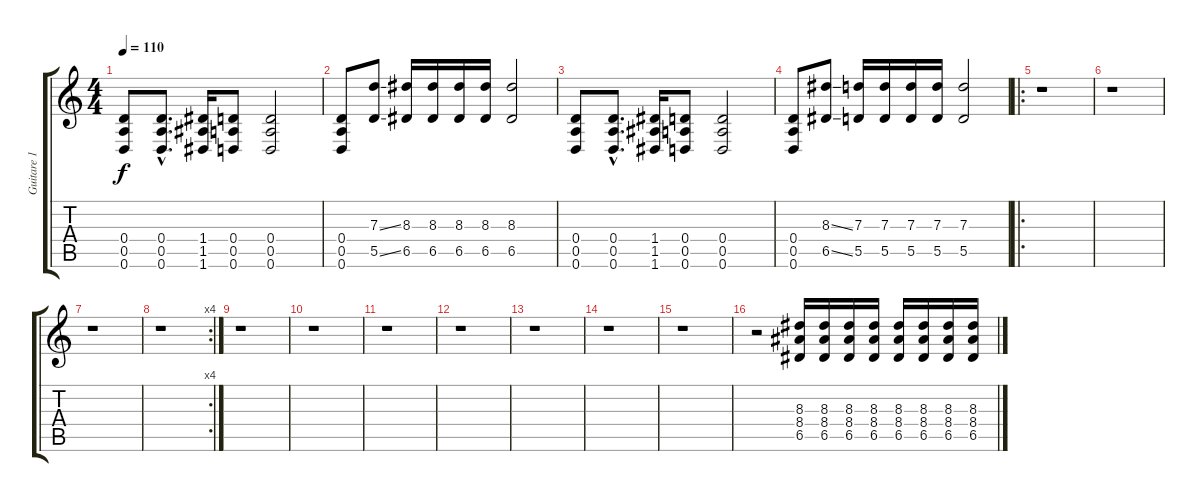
\track ("Guitare 1 (disto)" "Guitare 1 ") {instrument distortionguitar}
\staff {score tabs}
\tuning (E4 B3 G3 D3 A2 D2) {hide}
\ts (4 4)
\tempo 110
\clef g2
\ks c
(0.4 0.5 0.6).8{dy f} (0.4{hac} 0.5{hac} 0.6{hac}).8{d} (1.4 1.5 1.6).16 (0.4 0.5 0.6).8 (0.4 0.5 0.6).2 |
(0.4 0.5 0.6).8 (7.3{ss} 5.5{ss}).8 (8.3 6.5).16 (8.3 6.5).16 (8.3 6.5).16 (8.3 6.5).16 (8.3 6.5).2 |
(0.4 0.5 0.6).8 (0.4{hac} 0.5{hac} 0.6{hac}).8{d} (1.4 1.5 1.6).16 (0.4 0.5 0.6).8 (0.4 0.5 0.6).2 |
(0.4 0.5 0.6).8 (8.3{ss} 6.5{ss}).8 (7.3 5.5).16 (7.3 5.5).16 (7.3 5.5).16 (7.3 5.5).16 (7.3 5.5).2 |
\ro
r.1 |
r.1 |
r.1 |
\rc 4
r.1 |
r.1 |
r.1 |
r.1 |
r.1 |
r.1 |
r.1 |
r.1 |
r.2 (8.3 8.4 6.5).16 (8.3 8.4 6.5).16 (8.3 8.4 6.5).16 (8.3 8.4 6.5).16 (8.3 8.4 6.5).16 (8.3 8.4 6.5).16 (8.3 8.4 6.5).16 (8.3 8.4 6.5).16
